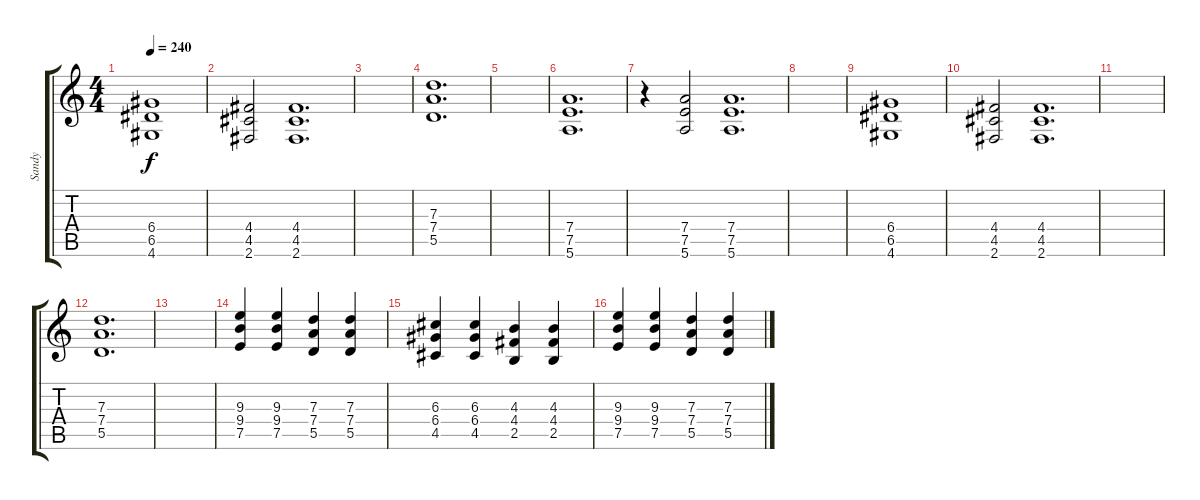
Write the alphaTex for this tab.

\track ("Sandy" "Sandy") {instrument acousticguitarsteel}
\staff {score tabs}
\tuning (E4 B3 G3 D3 A2 E2) {hide}
\ts (4 4)
\tempo 240
\clef g2
\ks c
(6.4 6.5 4.6).1{dy f} |
(4.4 4.5 2.6).2 (4.4 4.5 2.6).1{d} |
|
(7.3 7.4 5.5).1{d} |
|
(7.4 7.5 5.6).1{d} |
r.4 (7.4 7.5 5.6).2 (7.4 7.5 5.6).1{d} |
|
(6.4 6.5 4.6).1 |
(4.4 4.5 2.6).2 (4.4 4.5 2.6).1{d} |
|
(7.3 7.4 5.5).1{d} |
|
(9.3 9.4 7.5).4 (9.3 9.4 7.5).4 (7.3 7.4 5.5).4 (7.3 7.4 5.5).4 |
(6.3 6.4 4.5).4 (6.3 6.4 4.5).4 (4.3 4.4 2.5).4 (4.3 4.4 2.5).4 |
(9.3 9.4 7.5).4 (9.3 9.4 7.5).4 (7.3 7.4 5.5).4 (7.3 7.4 5.5).4
